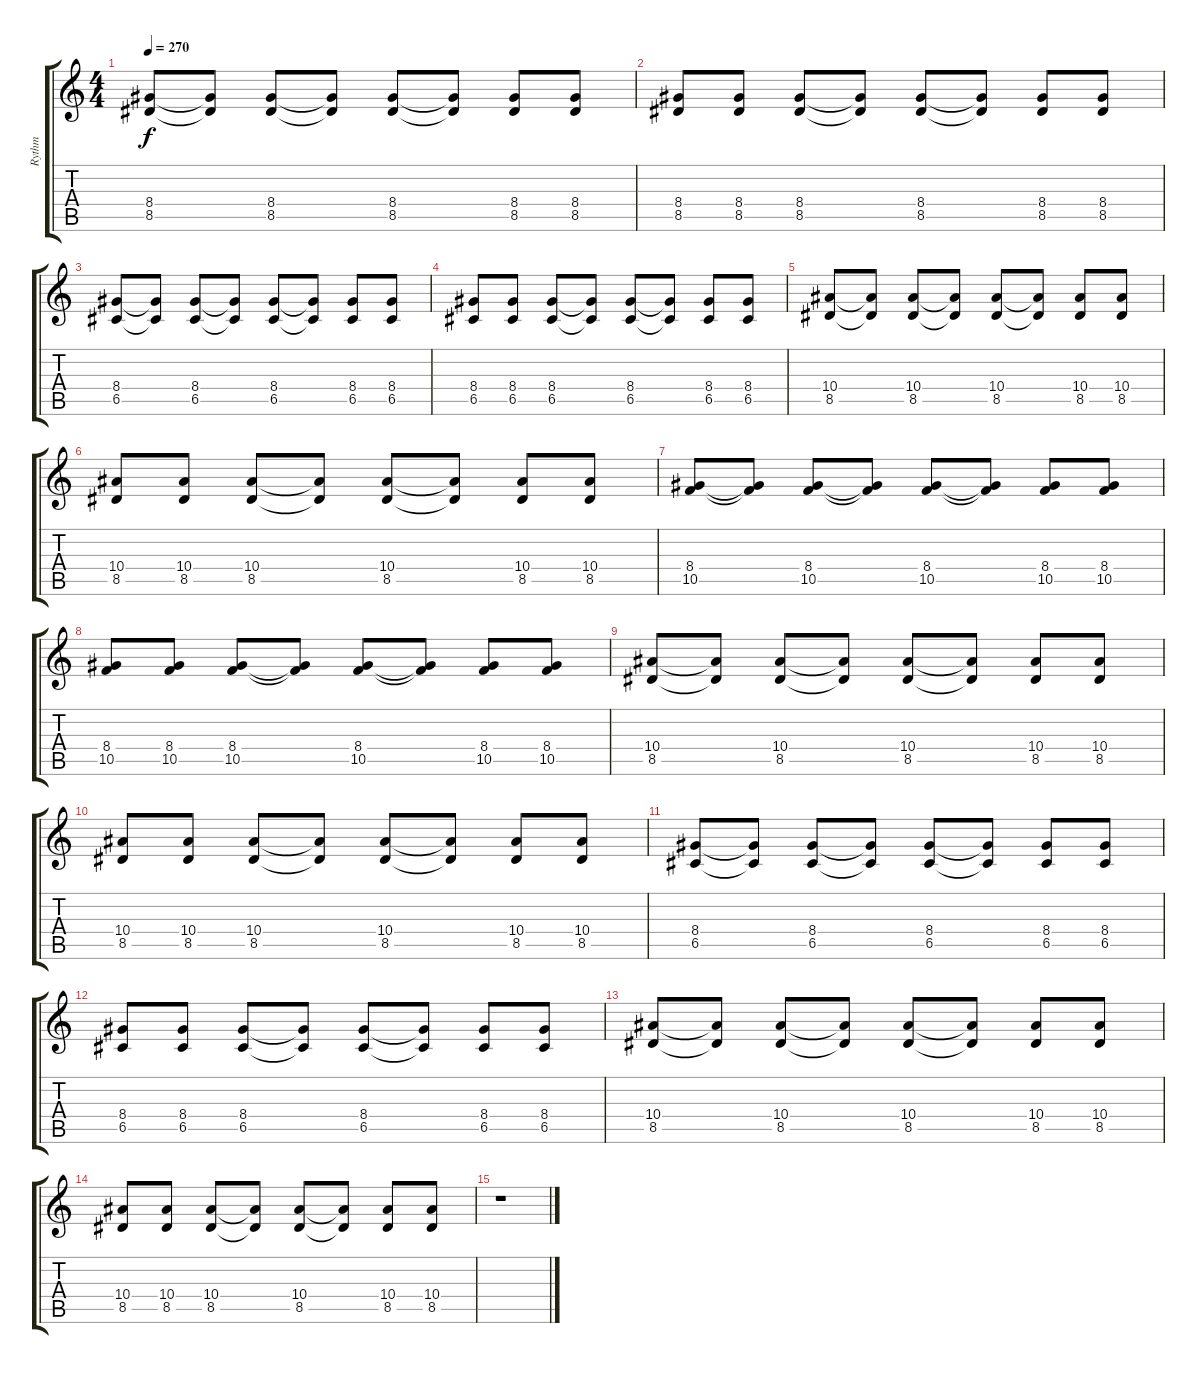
\track ("Rythm" "Rythm") {instrument distortionguitar}
\staff {score tabs}
\tuning (D4 A3 F3 C3 G2 C2) {hide}
\ts (4 4)
\tempo 270
\clef g2
\ks c
(8.4 8.5).8{dy f} (8.4{t} 8.5{t}).8 (8.4 8.5).8 (8.4{t} 8.5{t}).8 (8.4 8.5).8 (8.4{t} 8.5{t}).8 (8.4 8.5).8 (8.4 8.5).8 |
(8.4 8.5).8 (8.4 8.5).8 (8.4 8.5).8 (8.4{t} 8.5{t}).8 (8.4 8.5).8 (8.4{t} 8.5{t}).8 (8.4 8.5).8 (8.4 8.5).8 |
(8.4 6.5).8 (8.4{t} 6.5{t}).8 (8.4 6.5).8 (8.4{t} 6.5{t}).8 (8.4 6.5).8 (8.4{t} 6.5{t}).8 (8.4 6.5).8 (8.4 6.5).8 |
(8.4 6.5).8 (8.4 6.5).8 (8.4 6.5).8 (8.4{t} 6.5{t}).8 (8.4 6.5).8 (8.4{t} 6.5{t}).8 (8.4 6.5).8 (8.4 6.5).8 |
(10.4 8.5).8 (10.4{t} 8.5{t}).8 (10.4 8.5).8 (10.4{t} 8.5{t}).8 (10.4 8.5).8 (10.4{t} 8.5{t}).8 (10.4 8.5).8 (10.4 8.5).8 |
(10.4 8.5).8 (10.4 8.5).8 (10.4 8.5).8 (10.4{t} 8.5{t}).8 (10.4 8.5).8 (10.4{t} 8.5{t}).8 (10.4 8.5).8 (10.4 8.5).8 |
(8.4 10.5).8 (8.4{t} 10.5{t}).8 (8.4 10.5).8 (8.4{t} 10.5{t}).8 (8.4 10.5).8 (8.4{t} 10.5{t}).8 (8.4 10.5).8 (8.4 10.5).8 |
(8.4 10.5).8 (8.4 10.5).8 (8.4 10.5).8 (8.4{t} 10.5{t}).8 (8.4 10.5).8 (8.4{t} 10.5{t}).8 (8.4 10.5).8 (8.4 10.5).8 |
(10.4 8.5).8 (10.4{t} 8.5{t}).8 (10.4 8.5).8 (10.4{t} 8.5{t}).8 (10.4 8.5).8 (10.4{t} 8.5{t}).8 (10.4 8.5).8 (10.4 8.5).8 |
(10.4 8.5).8 (10.4 8.5).8 (10.4 8.5).8 (10.4{t} 8.5{t}).8 (10.4 8.5).8 (10.4{t} 8.5{t}).8 (10.4 8.5).8 (10.4 8.5).8 |
(8.4 6.5).8 (8.4{t} 6.5{t}).8 (8.4 6.5).8 (8.4{t} 6.5{t}).8 (8.4 6.5).8 (8.4{t} 6.5{t}).8 (8.4 6.5).8 (8.4 6.5).8 |
(8.4 6.5).8 (8.4 6.5).8 (8.4 6.5).8 (8.4{t} 6.5{t}).8 (8.4 6.5).8 (8.4{t} 6.5{t}).8 (8.4 6.5).8 (8.4 6.5).8 |
(10.4 8.5).8 (10.4{t} 8.5{t}).8 (10.4 8.5).8 (10.4{t} 8.5{t}).8 (10.4 8.5).8 (10.4{t} 8.5{t}).8 (10.4 8.5).8 (10.4 8.5).8 |
(10.4 8.5).8 (10.4 8.5).8 (10.4 8.5).8 (10.4{t} 8.5{t}).8 (10.4 8.5).8 (10.4{t} 8.5{t}).8 (10.4 8.5).8 (10.4 8.5).8 |
r.1
